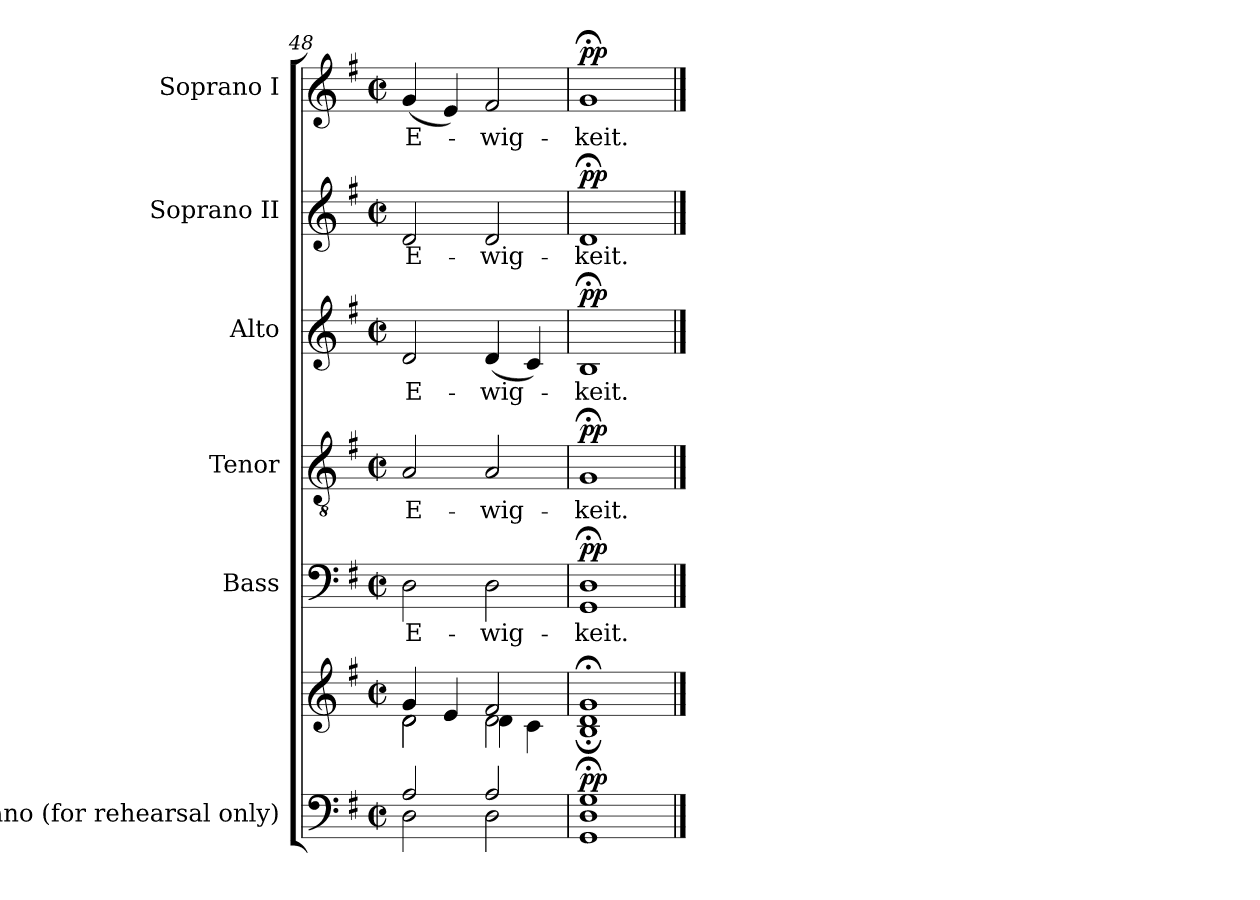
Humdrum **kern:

**kern	**kern	**dynam	**kern	**text	**dynam	**kern	**text	**dynam	**kern	**text	**dynam	**kern	**text	**dynam	**kern	**text	**dynam
*part6	*part6	*part6	*part5	*part5	*part5	*part4	*part4	*part4	*part3	*part3	*part3	*part2	*part2	*part2	*part1	*part1	*part1
*staff7	*staff6	*staff6/7	*staff5	*staff5	*staff5	*staff4	*staff4	*staff4	*staff3	*staff3	*staff3	*staff2	*staff2	*staff2	*staff1	*staff1	*staff1
*I"Piano (for rehearsal only)	*	*	*I"Bass	*	*	*I"Tenor	*	*	*I"Alto	*	*	*I"Soprano II	*	*	*I"Soprano I	*	*
*I'Pno.	*	*	*I'B	*	*	*I'T	*	*	*I'A	*	*	*I'S II	*	*	*I'S I	*	*
*clefF4	*clefG2	*	*clefF4	*	*	*clefGv2	*	*	*clefG2	*	*	*clefG2	*	*	*clefG2	*	*
*k[f#]	*k[f#]	*	*k[f#]	*	*	*k[f#]	*	*	*k[f#]	*	*	*k[f#]	*	*	*k[f#]	*	*
*G:	*G:	*	*G:	*	*	*G:	*	*	*G:	*	*	*G:	*	*	*G:	*	*
*M2/2	*M2/2	*	*M2/2	*	*	*M2/2	*	*	*M2/2	*	*	*M2/2	*	*	*M2/2	*	*
*met(c|)	*met(c|)	*	*met(c|)	*	*	*met(c|)	*	*	*met(c|)	*	*	*met(c|)	*	*	*met(c|)	*	*
=48	=48	=48	=48	=48	=48	=48	=48	=48	=48	=48	=48	=48	=48	=48	=48	=48	=48
*^	*^	*	*	*	*	*	*	*	*	*	*	*	*	*	*	*	*
*	*	*	*^	*	*	*	*	*	*	*	*	*	*	*	*	*	*	*	*
2A/	2D\	4g/	2d\	2d\	.	2D\	E-	.	2A/	E-	.	2d/	E-	.	2d/	E-	.	(4g/	E-	.
.	.	4e/	.	.	.	.	.	.	.	.	.	.	.	.	.	.	.	4e/)	.	.
2A/	2D\	2f#/	2d\	4d\	.	2D\	-wig-	.	2A/	-wig-	.	(>4d/	-wig-	.	2d/	-wig-	.	2f#/	-wig-	.
.	.	.	.	4c\	.	.	.	.	.	.	.	4c/)	.	.	.	.	.	.	.	.
=49	=49	=49	=49	=49	=49	=49	=49	=49	=49	=49	=49	=49	=49	=49	=49	=49	=49	=49	=49	=49
!	!	!	!	!	!LO:DY:a=2	!	!	!LO:DY:a	!	!	!LO:DY:a	!	!	!LO:DY:a	!	!	!LO:DY:a	!	!	!LO:DY:a
1G;<	1GG 1D	1g	1d;<	1B;<	pp	1GG;< 1D;<	-keit.	pp	1G;<	-keit.	pp	1B;<	-keit.	pp	1d;<	-keit.	pp	1g;<	-keit.	pp
*v	*v	*	*	*	*	*	*	*	*	*	*	*	*	*	*	*	*	*	*	*
*	*v	*v	*v	*	*	*	*	*	*	*	*	*	*	*	*	*	*	*	*
==	==	==	==	==	==	==	==	==	==	==	==	==	==	==	==	==	==
*-	*-	*-	*-	*-	*-	*-	*-	*-	*-	*-	*-	*-	*-	*-	*-	*-	*-
